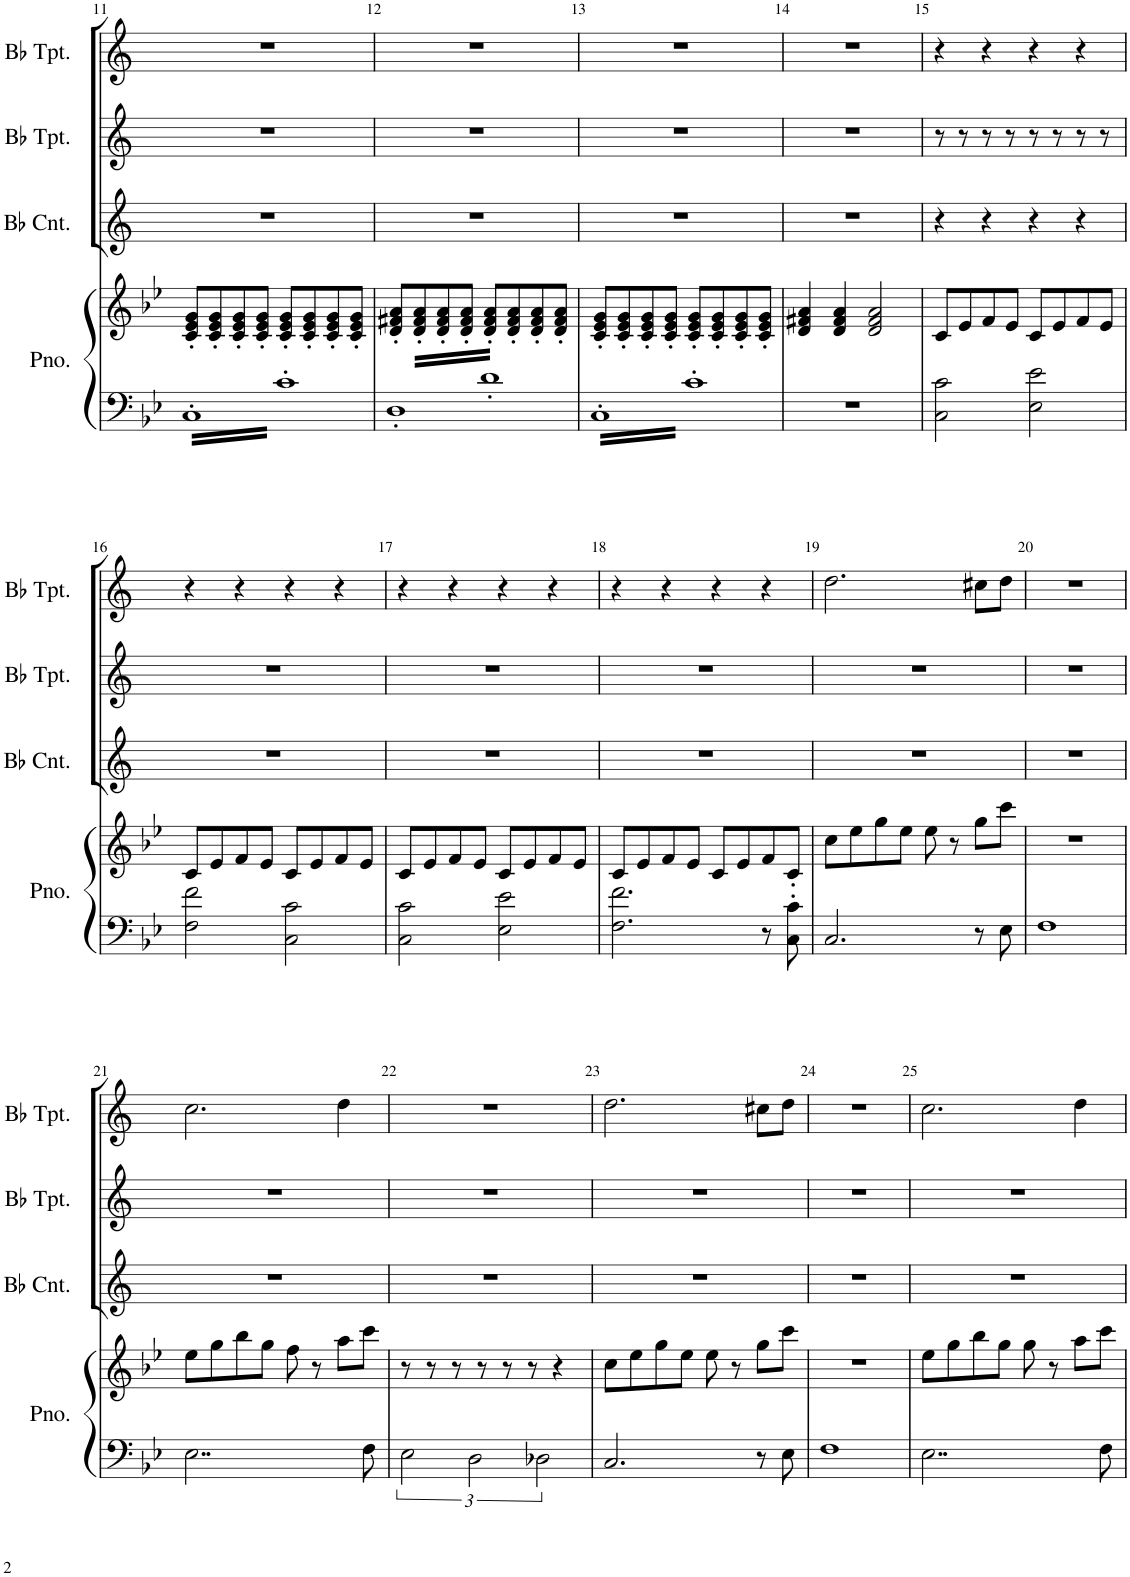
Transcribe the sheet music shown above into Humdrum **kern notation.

**kern	**kern	**kern	**kern	**kern
*part4	*part4	*part3	*part2	*part1
*staff5	*staff4	*staff3	*staff2	*staff1
*I"Piano	*	*I"Bb Cornet	*I"Bb Trumpet	*I"Bb Trumpet
*I'Pno.	*	*I'Bb Cnt.	*I'Bb Tpt.	*I'Bb Tpt.
!!LO:PB:g=z
*clefF4	*clefG2	*clefG2	*clefG2	*clefG2
*	*	*Trd1c2	*Trd1c2	*Trd1c2
*k[b-e-]	*k[b-e-]	*k[]	*k[]	*k[]
*M4/4	*M4/4	*M4/4	*M4/4	*M4/4
=11	=11	=11	=11	=11
3.C'	8c/' 8e-/' 8g/'L	1r	1r	1r
.	8c/' 8e-/' 8g/'	.	.	.
.	8c/' 8e-/' 8g/'	.	.	.
.	8c/' 8e-/' 8g/'J	.	.	.
3.c'	8c/' 8e-/' 8g/'L	.	.	.
.	8c/' 8e-/' 8g/'	.	.	.
.	8c/' 8e-/' 8g/'	.	.	.
.	8c/' 8e-/' 8g/'J	.	.	.
=12	=12	=12	=12	=12
3.D'	8d/' 8f#X/' 8a/'L	1r	1r	1r
.	8d/' 8f#/' 8a/'	.	.	.
.	8d/' 8f#/' 8a/'	.	.	.
.	8d/' 8f#/' 8a/'J	.	.	.
3.d'	8d/' 8f#/' 8a/'L	.	.	.
.	8d/' 8f#/' 8a/'	.	.	.
.	8d/' 8f#/' 8a/'	.	.	.
.	8d/' 8f#/' 8a/'J	.	.	.
=13	=13	=13	=13	=13
3.C'	8c/' 8e-/' 8g/'L	1r	1r	1r
.	8c/' 8e-/' 8g/'	.	.	.
.	8c/' 8e-/' 8g/'	.	.	.
.	8c/' 8e-/' 8g/'J	.	.	.
3.c'	8c/' 8e-/' 8g/'L	.	.	.
.	8c/' 8e-/' 8g/'	.	.	.
.	8c/' 8e-/' 8g/'	.	.	.
.	8c/' 8e-/' 8g/'J	.	.	.
=14	=14	=14	=14	=14
1r	4d/ 4f#X/ 4a/	1r	1r	1r
.	4d/ 4f#/ 4a/	.	.	.
.	2d/ 2f#/ 2a/	.	.	.
=15	=15	=15	=15	=15
2C\ 2c\	8c/L	4r	8r	4r
.	8e-/	.	8r	.
.	8f/	4r	8r	4r
.	8e-/J	.	8r	.
2E-\ 2e-\	8c/L	4r	8r	4r
.	8e-/	.	8r	.
.	8f/	4r	8r	4r
.	8e-/J	.	8r	.
!!LO:LB:g=z
=16	=16	=16	=16	=16
2F\ 2f\	8c/L	1r	1r	4r
.	8e-/	.	.	.
.	8f/	.	.	4r
.	8e-/J	.	.	.
2C\ 2c\	8c/L	.	.	4r
.	8e-/	.	.	.
.	8f/	.	.	4r
.	8e-/J	.	.	.
=17	=17	=17	=17	=17
2C\ 2c\	8c/L	1r	1r	4r
.	8e-/	.	.	.
.	8f/	.	.	4r
.	8e-/J	.	.	.
2E-\ 2e-\	8c/L	.	.	4r
.	8e-/	.	.	.
.	8f/	.	.	4r
.	8e-/J	.	.	.
=18	=18	=18	=18	=18
2.F\ 2.f\	8c/L	1r	1r	4r
.	8e-/	.	.	.
.	8f/	.	.	4r
.	8e-/J	.	.	.
.	8c/L	.	.	4r
.	8e-/	.	.	.
8r	8f/	.	.	4r
8C\' 8c\'	8c'/J	.	.	.
=19	=19	=19	=19	=19
2.C/	8cc\L	1r	1r	2.dd\
.	8ee-\	.	.	.
.	8gg\	.	.	.
.	8ee-\J	.	.	.
.	8ee-\	.	.	.
.	8r	.	.	.
8r	8gg\L	.	.	8cc#X\L
8E-\	8ccc\J	.	.	8dd\J
=20	=20	=20	=20	=20
1F	1r	1r	1r	1r
!!LO:LB:g=z
=21	=21	=21	=21	=21
2..E-\	8ee-\L	1r	1r	2.cc\
.	8gg\	.	.	.
.	8bb-\	.	.	.
.	8gg\J	.	.	.
.	8ff\	.	.	.
.	8r	.	.	.
.	8aa\L	.	.	4dd\
8F\	8ccc\J	.	.	.
=22	=22	=22	=22	=22
3E-\	8r	1r	1r	1r
.	8r	.	.	.
.	8r	.	.	.
3D\	.	.	.	.
.	8r	.	.	.
.	8r	.	.	.
.	8r	.	.	.
3D-X\	.	.	.	.
.	4r	.	.	.
=23	=23	=23	=23	=23
2.C/	8cc\L	1r	1r	2.dd\
.	8ee-\	.	.	.
.	8gg\	.	.	.
.	8ee-\J	.	.	.
.	8ee-\	.	.	.
.	8r	.	.	.
8r	8gg\L	.	.	8cc#X\L
8E-\	8ccc\J	.	.	8dd\J
=24	=24	=24	=24	=24
1F	1r	1r	1r	1r
=25	=25	=25	=25	=25
2..E-\	8ee-\L	1r	1r	2.cc\
.	8gg\	.	.	.
.	8bb-\	.	.	.
.	8gg\J	.	.	.
.	8gg\	.	.	.
.	8r	.	.	.
.	8aa\L	.	.	4dd\
8F\	8ccc\J	.	.	.
=	=	=	=	=
*-	*-	*-	*-	*-
